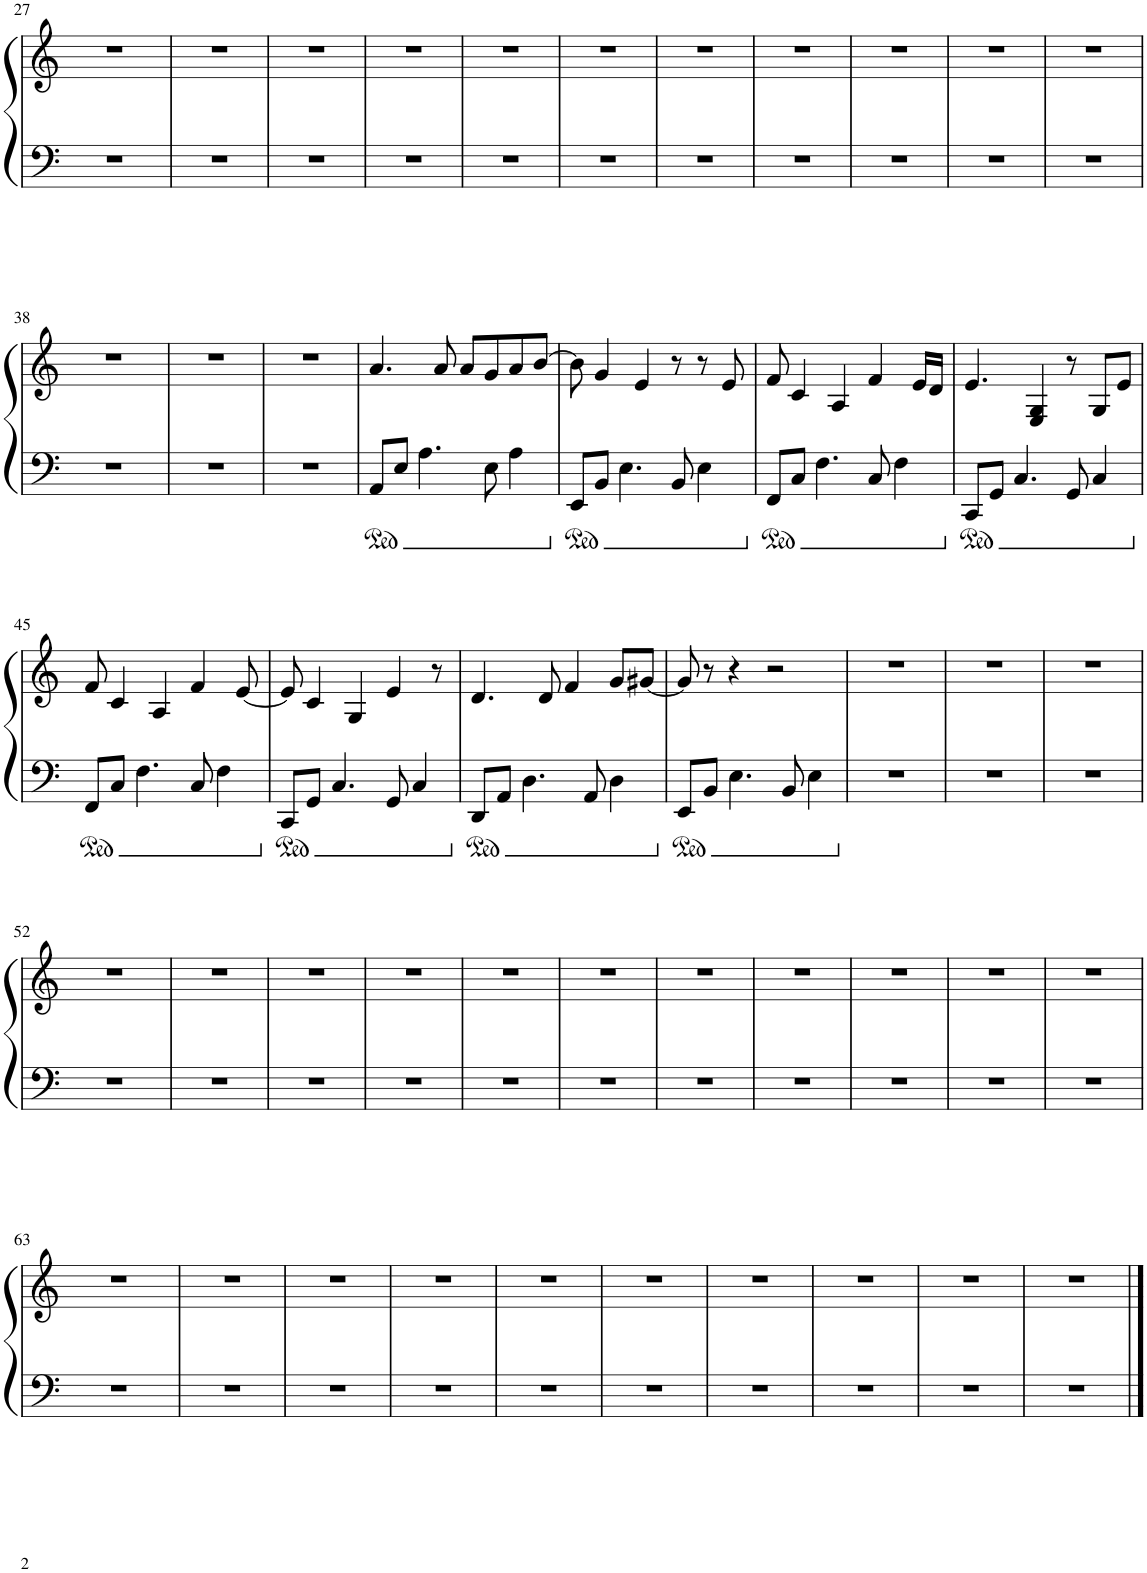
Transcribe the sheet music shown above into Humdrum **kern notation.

**kern	**kern
*part1	*part1
*staff2	*staff1
*I"Piano	*
*I'Pno.	*
!!LO:PB:g=z
*clefF4	*clefG2
*k[]	*k[]
*M4/4	*M4/4
=27	=27
1r	1r
=28	=28
1r	1r
=29	=29
1r	1r
=30	=30
1r	1r
=31	=31
1r	1r
=32	=32
1r	1r
=33	=33
1r	1r
=34	=34
1r	1r
=35	=35
1r	1r
=36	=36
1r	1r
=37	=37
1r	1r
!!LO:LB:g=z
=38	=38
1r	1r
=39	=39
1r	1r
=40	=40
1r	1r
=41	=41
8AA/L	4.a/
8E/J	.
4.A\	.
.	8a/
.	8a/L
8E\	8g/
4A\	8a/
.	[8b/J
=42	=42
8EE/L	8b\]
8BB/J	4g/
4.E\	.
.	4e/
8BB/	8r
4E\	8r
.	8e/
=43	=43
8FF/L	8f/
8C/J	4c/
4.F\	.
.	4A/
8C/	4f/
4F\	.
.	16e/LL
.	16d/JJ
=44	=44
8CC/L	4.e/
8GG/J	.
4.C/	.
.	4E/ 4G/
8GG/	8r
4C/	8G/L
.	8e/J
!!LO:LB:g=z
=45	=45
8FF/L	8f/
8C/J	4c/
4.F\	.
.	4A/
8C/	4f/
4F\	.
.	[8e/
=46	=46
8CC/L	8e/]
8GG/J	4c/
4.C/	.
.	4G/
8GG/	4e/
4C/	.
.	8r
=47	=47
8DD/L	4.d/
8AA/J	.
4.D\	.
.	8d/
.	4f/
8AA/	.
4D\	8g/L
.	[8g#X/J
=48	=48
8EE/L	8g#/]
8BB/J	8r
4.E\	4r
.	2r
8BB/	.
4E\	.
=49	=49
1r	1r
=50	=50
1r	1r
=51	=51
1r	1r
!!LO:LB:g=z
=52	=52
1r	1r
=53	=53
1r	1r
=54	=54
1r	1r
=55	=55
1r	1r
=56	=56
1r	1r
=57	=57
1r	1r
=58	=58
1r	1r
=59	=59
1r	1r
=60	=60
1r	1r
=61	=61
1r	1r
=62	=62
1r	1r
!!LO:LB:g=z
=63	=63
1r	1r
=64	=64
1r	1r
=65	=65
1r	1r
=66	=66
1r	1r
=67	=67
1r	1r
=68	=68
1r	1r
=69	=69
1r	1r
=70	=70
1r	1r
=71	=71
1r	1r
=72	=72
1r	1r
==	==
*-	*-
